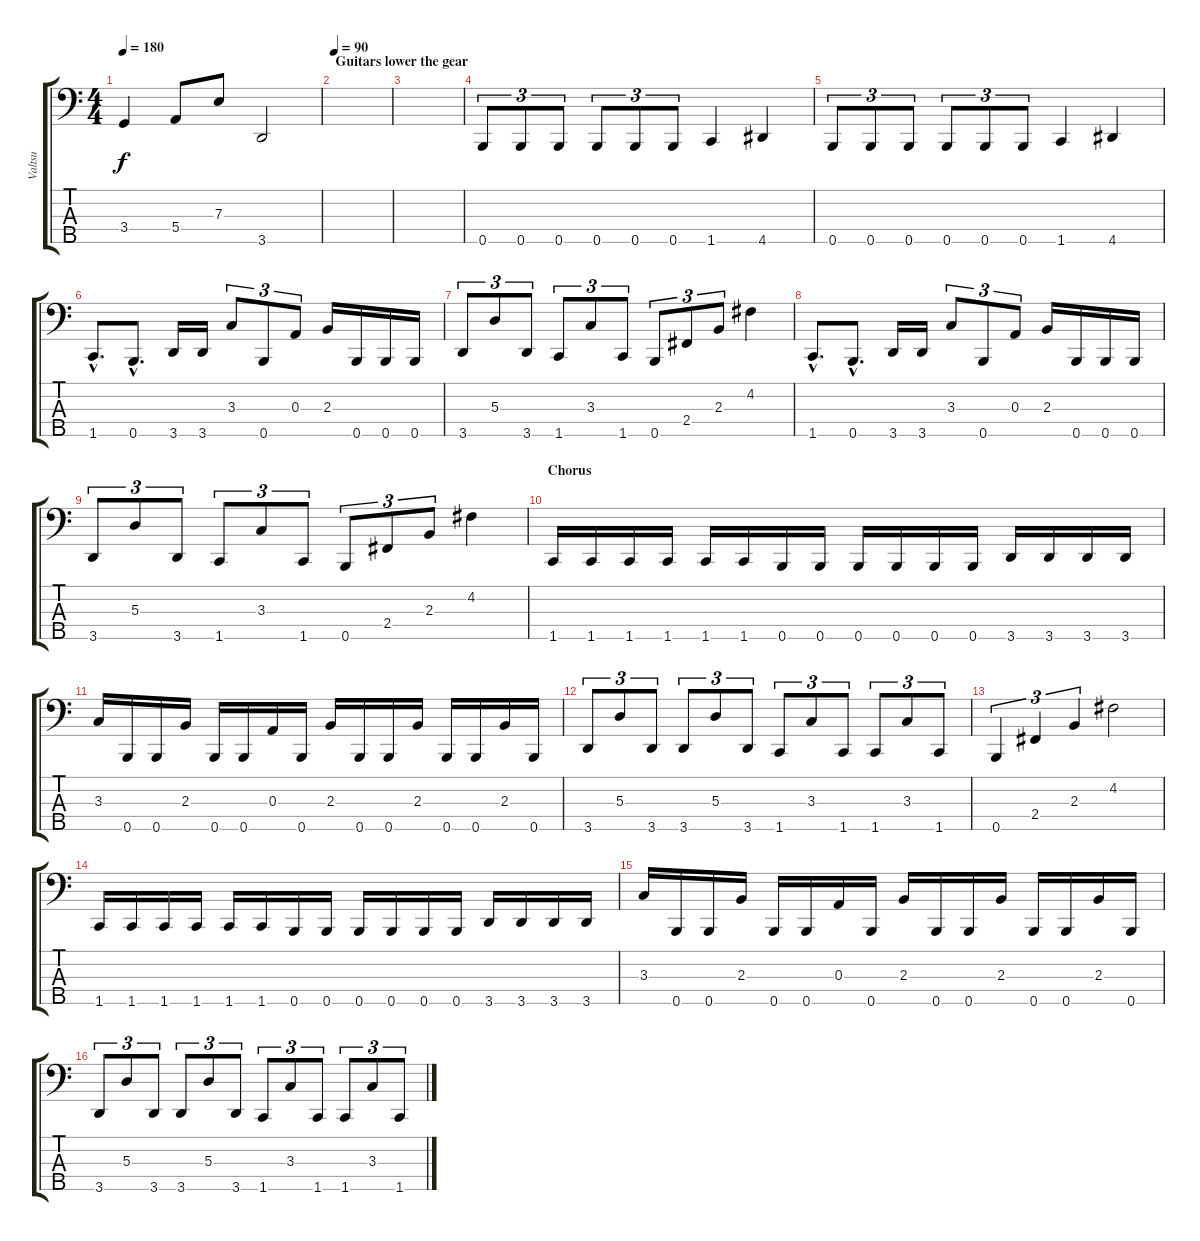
\track ("Valtsu" "Valtsu") {instrument slapbass2}
\staff {score tabs}
\tuning (G2 D2 A1 E1 B0) {hide}
\ts (4 4)
\tempo 180
\clef f4
\ks c
3.4.4{dy f} 5.4.8 7.3.8 3.5.2 |
\section ("" "Guitars lower the gear")
\tempo 90
|
|
0.5.8{tu (3 2)} 0.5.8{tu (3 2)} 0.5.8{tu (3 2)} 0.5.8{tu (3 2)} 0.5.8{tu (3 2)} 0.5.8{tu (3 2)} 1.5.4 4.5.4 |
0.5.8{tu (3 2)} 0.5.8{tu (3 2)} 0.5.8{tu (3 2)} 0.5.8{tu (3 2)} 0.5.8{tu (3 2)} 0.5.8{tu (3 2)} 1.5.4 4.5.4 |
1.5{hac}.8{d} 0.5{hac}.8{d} 3.5.16 3.5.16 3.3.8{tu (3 2)} 0.5.8{tu (3 2)} 0.3.8{tu (3 2)} 2.3.16 0.5.16 0.5.16 0.5.16 |
3.5.8{tu (3 2)} 5.3.8{tu (3 2)} 3.5.8{tu (3 2)} 1.5.8{tu (3 2)} 3.3.8{tu (3 2)} 1.5.8{tu (3 2)} 0.5.8{tu (3 2)} 2.4.8{tu (3 2)} 2.3.8{tu (3 2)} 4.2.4 |
1.5{hac}.8{d} 0.5{hac}.8{d} 3.5.16 3.5.16 3.3.8{tu (3 2)} 0.5.8{tu (3 2)} 0.3.8{tu (3 2)} 2.3.16 0.5.16 0.5.16 0.5.16 |
3.5.8{tu (3 2)} 5.3.8{tu (3 2)} 3.5.8{tu (3 2)} 1.5.8{tu (3 2)} 3.3.8{tu (3 2)} 1.5.8{tu (3 2)} 0.5.8{tu (3 2)} 2.4.8{tu (3 2)} 2.3.8{tu (3 2)} 4.2.4 |
\section ("" "Chorus")
1.5.16 1.5.16 1.5.16 1.5.16 1.5.16 1.5.16 0.5.16 0.5.16 0.5.16 0.5.16 0.5.16 0.5.16 3.5.16 3.5.16 3.5.16 3.5.16 |
3.3.16 0.5.16 0.5.16 2.3.16 0.5.16 0.5.16 0.3.16 0.5.16 2.3.16 0.5.16 0.5.16 2.3.16 0.5.16 0.5.16 2.3.16 0.5.16 |
3.5.8{tu (3 2)} 5.3.8{tu (3 2)} 3.5.8{tu (3 2)} 3.5.8{tu (3 2)} 5.3.8{tu (3 2)} 3.5.8{tu (3 2)} 1.5.8{tu (3 2)} 3.3.8{tu (3 2)} 1.5.8{tu (3 2)} 1.5.8{tu (3 2)} 3.3.8{tu (3 2)} 1.5.8{tu (3 2)} |
0.5.4{tu (3 2)} 2.4.4{tu (3 2)} 2.3.4{tu (3 2)} 4.2.2 |
1.5.16 1.5.16 1.5.16 1.5.16 1.5.16 1.5.16 0.5.16 0.5.16 0.5.16 0.5.16 0.5.16 0.5.16 3.5.16 3.5.16 3.5.16 3.5.16 |
3.3.16 0.5.16 0.5.16 2.3.16 0.5.16 0.5.16 0.3.16 0.5.16 2.3.16 0.5.16 0.5.16 2.3.16 0.5.16 0.5.16 2.3.16 0.5.16 |
3.5.8{tu (3 2)} 5.3.8{tu (3 2)} 3.5.8{tu (3 2)} 3.5.8{tu (3 2)} 5.3.8{tu (3 2)} 3.5.8{tu (3 2)} 1.5.8{tu (3 2)} 3.3.8{tu (3 2)} 1.5.8{tu (3 2)} 1.5.8{tu (3 2)} 3.3.8{tu (3 2)} 1.5.8{tu (3 2)}
